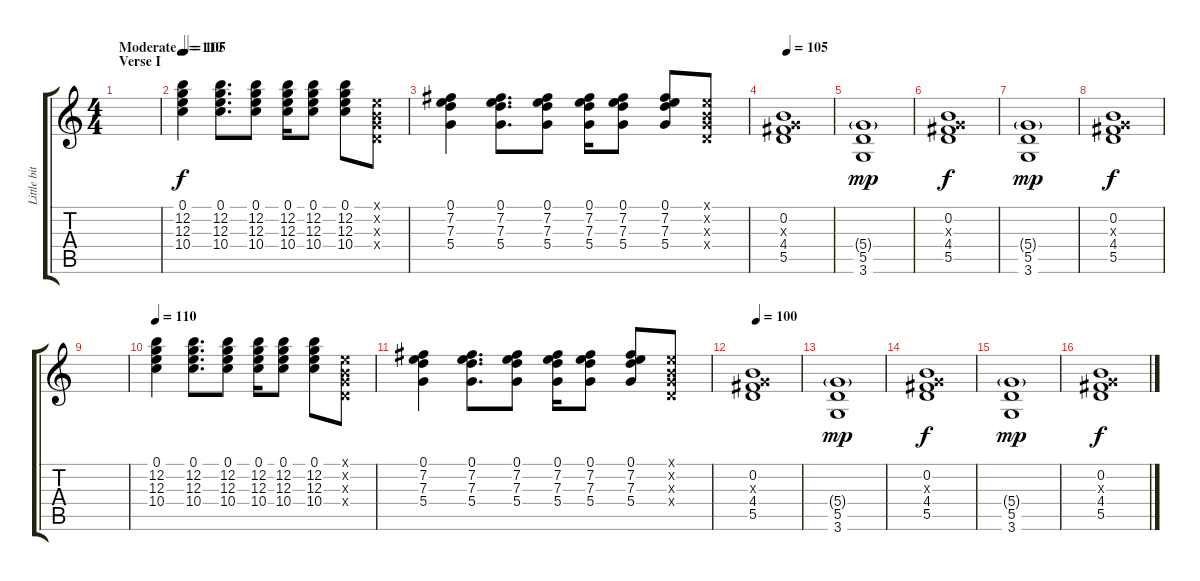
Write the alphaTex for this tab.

\track ("Little bit o' Fuzz" "Little bit") {instrument electricguitarclean}
\staff {score tabs}
\tuning (E4 B3 G3 D3 A2 E2) {hide}
\ts (4 4)
\section ("" "Verse I")
\tempo (105 "Moderate")
\clef g2
\ks c
|
\tempo 110
(0.1 12.2 12.3 10.4).4 (0.1 12.2 12.3 10.4).8{d} (0.1 12.2 12.3 10.4).8 (0.1 12.2 12.3 10.4).16 (0.1 12.2 12.3 10.4).8 (0.1 12.2 12.3 10.4).8 (0.1{x} 0.2{x} 0.3{x} 0.4{x}).8 |
(0.1 7.2 7.3 5.4).4 (0.1 7.2 7.3 5.4).8{d} (0.1 7.2 7.3 5.4).8 (0.1 7.2 7.3 5.4).16 (0.1 7.2 7.3 5.4).8 (0.1 7.2 7.3 5.4).8 (0.1{x} 0.2{x} 0.3{x} 0.4{x}).8 |
\tempo 105
(0.2 0.3{x} 4.4 5.5).1 |
(5.4{g} 5.5 3.6).1{dy mp} |
(0.2 0.3{x} 4.4 5.5).1{dy f} |
(5.4{g} 5.5 3.6).1{dy mp} |
(0.2 0.3{x} 4.4 5.5).1{dy f} |
|
\tempo 110
(0.1 12.2 12.3 10.4).4 (0.1 12.2 12.3 10.4).8{d} (0.1 12.2 12.3 10.4).8 (0.1 12.2 12.3 10.4).16 (0.1 12.2 12.3 10.4).8 (0.1 12.2 12.3 10.4).8 (0.1{x} 0.2{x} 0.3{x} 0.4{x}).8 |
(0.1 7.2 7.3 5.4).4 (0.1 7.2 7.3 5.4).8{d} (0.1 7.2 7.3 5.4).8 (0.1 7.2 7.3 5.4).16 (0.1 7.2 7.3 5.4).8 (0.1 7.2 7.3 5.4).8 (0.1{x} 0.2{x} 0.3{x} 0.4{x}).8 |
\tempo 100
(0.2 0.3{x} 4.4 5.5).1 |
(5.4{g} 5.5 3.6).1{dy mp} |
(0.2 0.3{x} 4.4 5.5).1{dy f} |
(5.4{g} 5.5 3.6).1{dy mp} |
(0.2 0.3{x} 4.4 5.5).1{dy f}
